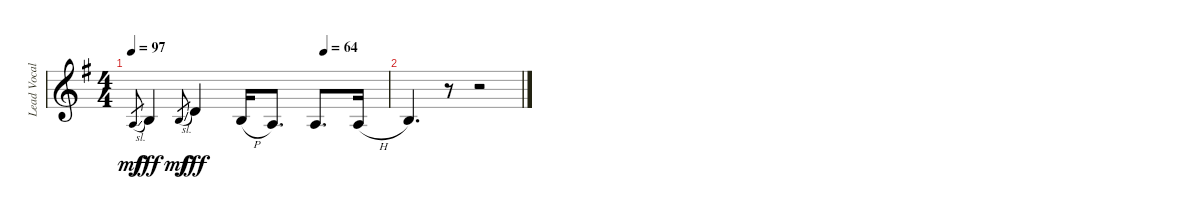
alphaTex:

\track ("Lead Vocal" "Lead Vocal") {instrument lead6voice}
\staff {score}
\tuning (E4 B3 G3 D3 A2 E2) {hide}
\ts (4 4)
\tempo 97
\tempo (64 0.75)
\clef g2
\ks eminor
2.3{sl}.8{gr dy mf} 4.3.4{dy fff} 0.2{sl}.8{gr dy mf} 3.2.4{dy fff} 4.3{h}.16 2.3.8{d} 2.3.8{d} 2.3{h}.16 |
4.3.4{d} r.8 r.2
